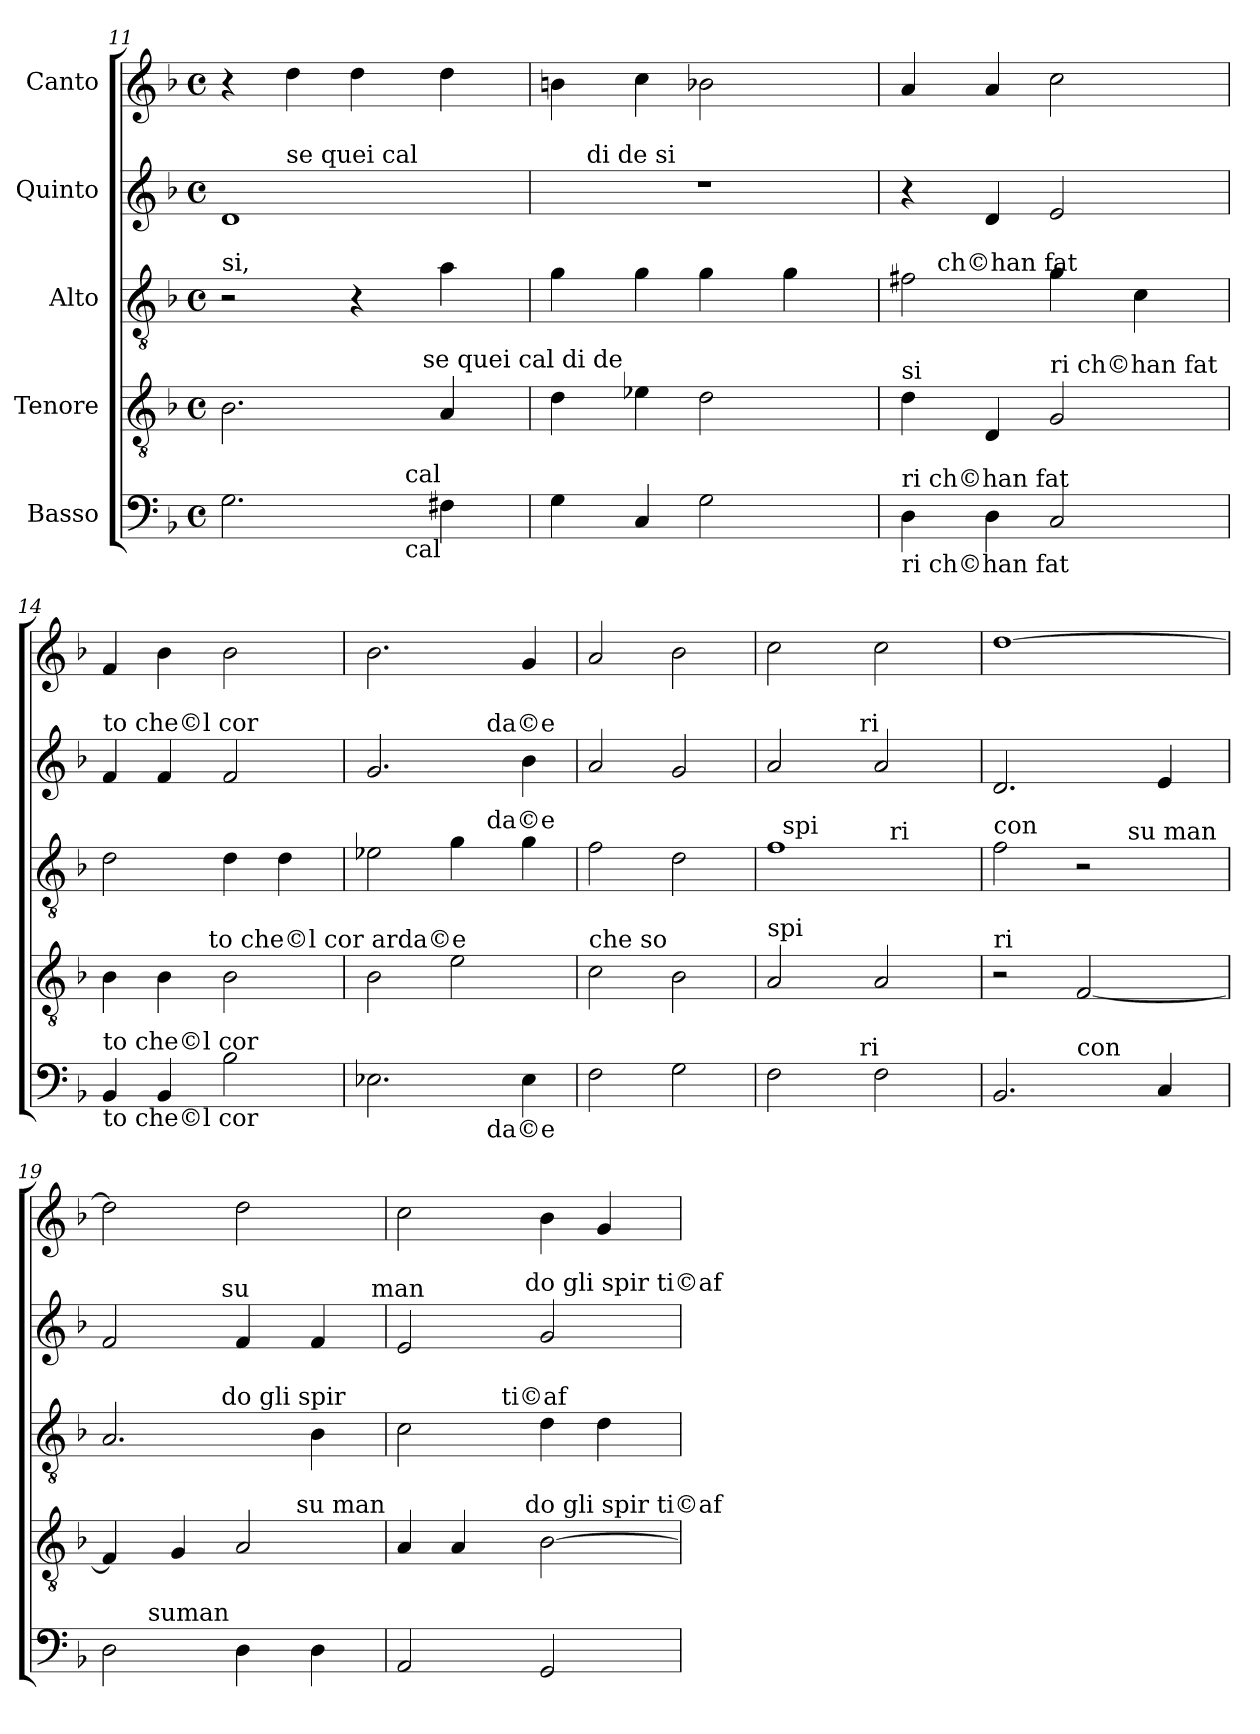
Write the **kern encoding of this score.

**kern	**kern	**kern	**kern	**kern
*part5	*part4	*part3	*part2	*part1
*staff5	*staff4	*staff3	*staff2	*staff1
*I"Basso	*I"Tenore	*I"Alto	*I"Quinto	*I"Canto
*clefF4	*clefGv2	*clefGv2	*clefG2	*clefG2
*ITrd7c12	*	*	*	*
*k[b-]	*k[b-]	*k[b-]	*k[b-]	*k[b-]
*F:	*F:	*F:	*F:	*F:
*M4/4	*M4/4	*M4/4	*M4/4	*M4/4
*met(c)	*met(c)	*met(c)	*met(c)	*met(c)
=11	=11	=11	=11	=11
!	!	!LO:TX:a:t=si,	!	!
*^	*^	*	*^	*
2.GG\	2ryy	2.B-\	2ryy	2r	1d	4ryy	4r
!	!	!	!	!	!	!LO:TX:a:t=se quei cal	!
.	.	.	.	.	.	2.ryy	4dd\
.	8.ryy	.	8..ryy	4r	.	.	4dd\
!	!LO:TX:a:t=cal	!	!	!	!	!	!
!	!LO:TX:b:t=cal	!	!	!	!	!	!
.	4ryy	.	.	.	.	.	.
!	!	!	!LO:TX:a:t=se quei cal di de	!	!	!	!
.	.	.	4ryy	.	.	.	.
4FF#X\	.	4A/	.	4a\	.	.	4dd\
.	16ryy	.	.	.	.	.	.
.	.	.	32ryy	.	.	.	.
=12	=12	=12	=12	=12	=12	=12	=12
!LO:TX:b:t=di de si	!	!	!	!	!	!	!
!LO:TX:a:t=di de si	!	!	!	!	!	!	!
*v	*v	*	*	*	*	*	*
*	*v	*v	*	*	*	*
4GG\	4d\	4g\	1r	16.ryy	4bn\
!	!	!	!	!LO:TX:a:t=di de si	!
.	.	.	.	2ryy	.
4CC/	4e-X\	4g\	.	.	4cc\
2GG\	2d\	4g\	.	.	2b-X\
.	.	.	.	4ryy	.
.	.	4g\	.	.	.
.	.	.	.	8ryy	.
.	.	.	.	32ryy	.
=13	=13	=13	=13	=13	=13
!	!	!	!LO:TX:a:t=ri ch©han fat	!	!
!	!LO:TX:a:t=si	!	!	!	!
!LO:TX:b:t=ri ch©han fat	!	!	!	!	!
!LO:TX:a:t=ri ch©han fat	!	!	!	!	!
*	*	*^	*v	*v	*
4DD\	4d\	2f#X\	16.ryy	4r	4a/
!	!	!	!LO:TX:a:t=ch©han fat	!	!
.	.	.	2ryy	.	.
4DD\	4D/	.	.	4d/	4a/
!	!LO:TX:a:t=ri ch©han fat	!	!	!	!
2CC/	2G/	4g\	.	2e/	2cc\
.	.	.	4ryy	.	.
.	.	4c\	.	.	.
.	.	.	8ryy	.	.
.	.	.	32ryy	.	.
=14	=14	=14	=14	=14	=14
!	!	!	!	!LO:TX:a:t=to che©l cor	!
!	!	!LO:TX:a:t=to che©l cor	!	!	!
!LO:TX:b:t=to che©l cor	!	!	!	!	!
!LO:TX:a:t=to che©l cor	!	!	!	!	!
*	*^	*v	*v	*	*
4BBB-/	4B-\	4...ryy	2d\	4f/	4f/
4BBB-/	4B-\	.	.	4f/	4b-\
!	!	!LO:TX:a:t=to che©l cor arda©e	!	!	!
.	.	2ryy	.	.	.
2BB-\	2B-\	.	4d\	2f/	2b-\
.	.	.	4d\	.	.
.	.	32ryy	.	.	.
=15	=15	=15	=15	=15	=15
!	!	!	!	!LO:TX:a:t=ar	!
!	!	!	!LO:TX:a:t=ar	!	!
!LO:TX:b:t=ar	!	!	!	!	!
!LO:TX:a:t=ar da©e	!	!	!	!	!
*^	*v	*v	*^	*^	*
2.EE-X\	2ryy	2B-\	2e-X\	2ryy	2.g/	2ryy	2.b-\
.	8ryy	2e\	4g\	8ryy	.	8ryy	.
!	!	!	!	!	!	!LO:TX:a:t=da©e	!
!	!	!	!	!LO:TX:a:t=da©e	!	!	!
!	!LO:TX:b:t=da©e	!	!	!	!	!	!
.	4.ryy	.	.	4.ryy	.	4.ryy	.
4EE-\	.	.	4g\	.	4b-\	.	4g/
!!LO:LB:g=z
=16	=16	=16	=16	=16	=16	=16	=16
!	!	!	!	!	!LO:TX:a:t=che so	!	!
!	!	!	!LO:TX:a:t=che so	!	!	!	!
!	!	!LO:TX:a:t=che so	!	!	!	!	!
!LO:TX:a:t=che so	!	!	!	!	!	!	!
*	*	*	*v	*v	*	*	*
*v	*v	*	*	*v	*v	*
2FF\	2c\	2f\	2a/	2a/
2GG\	2B-\	2d\	2g/	2b-\
=17	=17	=17	=17	=17
!	!	!	!LO:TX:a:t=spi	!
!	!LO:TX:a:t=spi	!	!	!
!LO:TX:a:t=spi	!	!	!	!
*^	*	*^	*^	*
2FF\	4...ryy	2A/	1f	32ryy	2a/	4...ryy	2cc\
!	!	!	!	!LO:TX:a:t=spi	!	!	!
.	.	.	.	2ryy	.	.	.
!	!	!	!	!	!	!LO:TX:a:t=ri	!
!	!LO:TX:a:t=ri	!	!	!	!	!	!
.	2ryy	.	.	.	.	2ryy	.
2FF\	.	2A/	.	.	2a/	.	2cc\
!	!	!	!	!LO:TX:a:t=ri	!	!	!
.	.	.	.	4...ryy	.	.	.
.	32ryy	.	.	.	.	32ryy	.
=18	=18	=18	=18	=18	=18	=18	=18
!	!	!	!	!	!LO:TX:a:t=con	!	!
!	!	!	!LO:TX:a:t=con	!	!	!	!
!	!	!LO:TX:a:t=ri	!	!	!	!	!
*	*	*	*	*	*v	*v	*
2.BBB-/	2ryy	2r	2f\	2ryy	2.d/	[>1dd
!	!LO:TX:a:t=con	!	!	!	!	!
.	2ryy	[<2F/	2r	8ryy	.	.
.	.	.	.	32ryy	.	.
!	!	!	!	!LO:TX:a:t=su man	!	!
.	.	.	.	4ryy	.	.
4CC/	.	.	.	.	4e/	.
.	.	.	.	16.ryy	.	.
=19	=19	=19	=19	=19	=19	=19
!	!	!LO:TX:a:t=con	!	!	!	!
*	*	*^	*	*	*^	*
2DD\	8.ryy	4F/]	2ryy	2.A/	4...ryy	2f/	4...ryy	2dd\]
!	!LO:TX:a:t=suman	!	!	!	!	!	!	!
.	2ryy	.	.	.	.	.	.	.
.	.	4G/	.	.	.	.	.	.
!	!	!	!	!	!	!	!LO:TX:a:t=su	!
!	!	!	!	!	!LO:TX:a:t=do gli spir	!	!	!
.	.	.	.	.	2ryy	.	2ryy	.
4DD\	.	2A/	8..ryy	.	.	4f/	.	2dd\
.	4ryy	.	.	.	.	.	.	.
!	!	!	!LO:TX:a:t=su man	!	!	!	!	!
.	.	.	4ryy	.	.	.	.	.
4DD\	.	.	.	4B-\	.	4f/	.	.
.	16ryy	.	.	.	.	.	.	.
!	!	!	!	!	!	!	!LO:TX:a:t=man	!
.	.	.	32ryy	.	32ryy	.	32ryy	.
=20	=20	=20	=20	=20	=20	=20	=20	=20
!LO:TX:a:t=do gli spir	!	!	!	!	!	!	!	!
*v	*v	*	*	*	*	*	*	*
2AAA/	4A/	4...ryy	2c\	4ryy	2e/	4...ryy	2cc\
.	4A/	.	.	8ryy	.	.	.
.	.	.	.	32ryy	.	.	.
!	!	!	!	!LO:TX:a:t=ti©af	!	!	!
.	.	.	.	2ryy	.	.	.
!	!	!	!	!	!	!LO:TX:a:t=do gli spir ti©af	!
!	!	!LO:TX:a:t=do gli spir ti©af	!	!	!	!	!
.	.	2ryy	.	.	.	2ryy	.
2GGG/	[>2B-\	.	4d\	.	2g/	.	4b-\
.	.	.	4d\	.	.	.	4g/
.	.	.	.	16.ryy	.	.	.
.	.	32ryy	.	.	.	32ryy	.
*	*v	*v	*	*	*v	*v	*
*	*	*v	*v	*	*
=	=	=	=	=
*-	*-	*-	*-	*-
